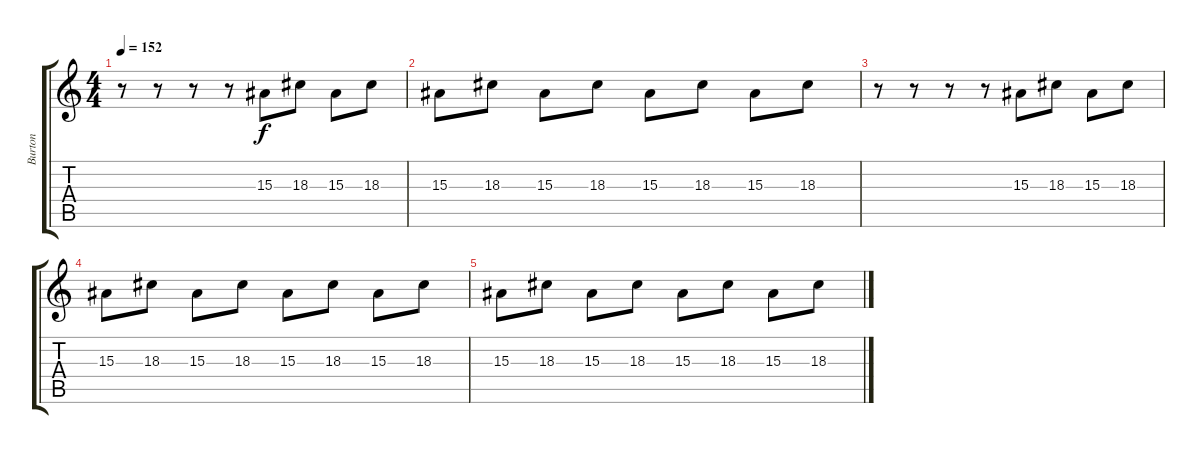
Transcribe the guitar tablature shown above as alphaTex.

\track ("Burton" "Burton") {instrument pad1newage}
\staff {score tabs}
\tuning (E4 B3 G3 D3 A2 E2) {hide}
\ts (4 4)
\tempo 152
\clef g2
\ks c
r.8{dy f instrument pad1newage} r.8 r.8 r.8 15.3.8{volume 10} 18.3.8 15.3.8 18.3.8 |
15.3.8{volume 9} 18.3.8 15.3.8 18.3.8 15.3.8{volume 8} 18.3.8 15.3.8 18.3.8 |
r.8{volume 12} r.8 r.8 r.8 15.3.8{volume 10} 18.3.8 15.3.8 18.3.8 |
15.3.8{volume 8} 18.3.8 15.3.8 18.3.8 15.3.8{volume 7} 18.3.8 15.3.8 18.3.8 |
15.3.8{volume 6} 18.3.8 15.3.8 18.3.8 15.3.8{volume 4} 18.3.8 15.3.8 18.3.8
